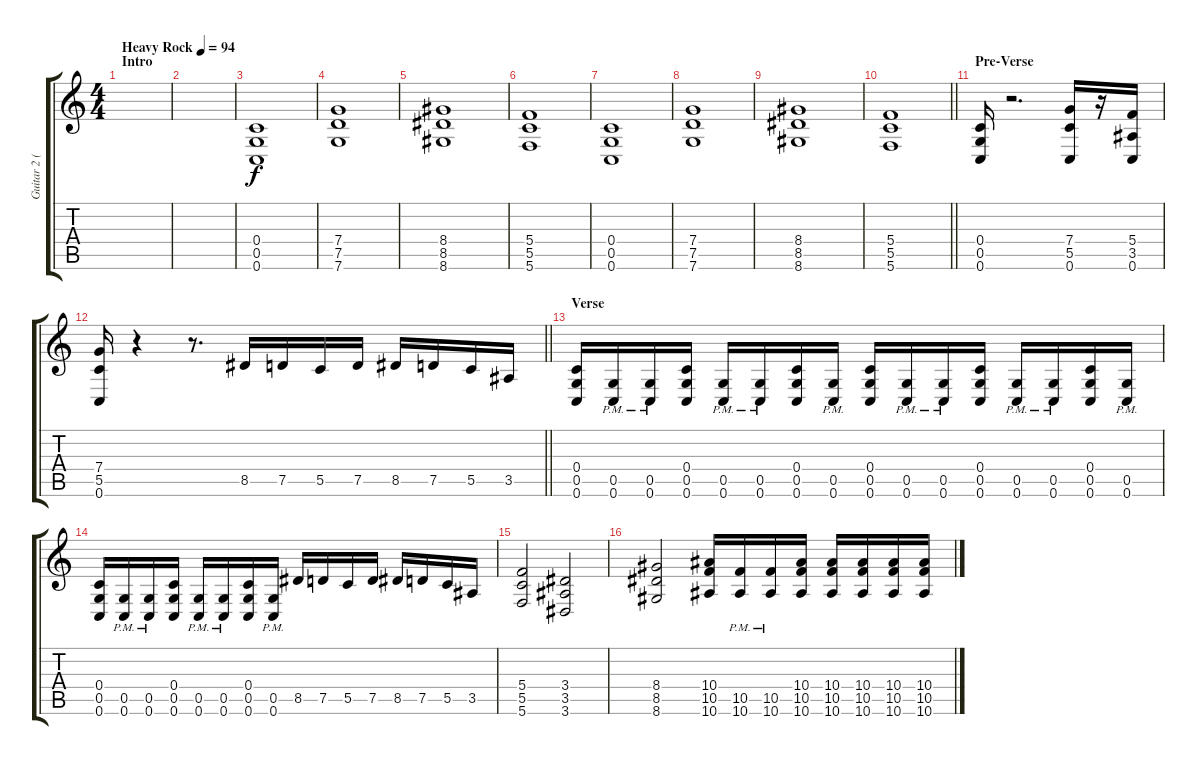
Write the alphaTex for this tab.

\track ("Guitar 2 (Travis Miguel)" "Guitar 2 (") {instrument distortionguitar}
\staff {score tabs}
\tuning (D4 A3 F3 C3 G2 C2) {hide}
\ts (4 4)
\section ("" "Intro")
\tempo (94 "Heavy Rock")
\clef g2
\ks c
|
|
(0.4 0.5 0.6).1 |
(7.4 7.5 7.6).1 |
(8.4 8.5 8.6).1 |
(5.4 5.5 5.6).1 |
(0.4 0.5 0.6).1 |
(7.4 7.5 7.6).1 |
(8.4 8.5 8.6).1 |
\barLineRight lightlight
(5.4 5.5 5.6).1 |
\section ("" "Pre-Verse")
(0.4 0.5 0.6).16 r.2{d} (7.4 5.5 0.6).16 r.16 (5.4 3.5 0.6).16 |
\barLineRight lightlight
(7.4 5.5 0.6).16 r.4 r.8{d} 8.5.16 7.5.16 5.5.16 7.5.16 8.5.16 7.5.16 5.5.16 3.5.16 |
\section ("" "Verse")
(0.4 0.5 0.6).16 (0.5{pm} 0.6{pm}).16 (0.5{pm} 0.6{pm}).16 (0.4 0.5 0.6).16 (0.5{pm} 0.6{pm}).16 (0.5{pm} 0.6{pm}).16 (0.4 0.5 0.6).16 (0.5{pm} 0.6{pm}).16 (0.4 0.5 0.6).16 (0.5{pm} 0.6{pm}).16 (0.5{pm} 0.6{pm}).16 (0.4 0.5 0.6).16 (0.5{pm} 0.6{pm}).16 (0.5{pm} 0.6{pm}).16 (0.4 0.5 0.6).16 (0.5{pm} 0.6{pm}).16 |
(0.4 0.5 0.6).16 (0.5{pm} 0.6{pm}).16 (0.5{pm} 0.6{pm}).16 (0.4 0.5 0.6).16 (0.5{pm} 0.6{pm}).16 (0.5{pm} 0.6{pm}).16 (0.4 0.5 0.6).16 (0.5{pm} 0.6{pm}).16 8.5.16 7.5.16 5.5.16 7.5.16 8.5.16 7.5.16 5.5.16 3.5.16 |
(5.4 5.5 5.6).2 (3.4 3.5 3.6).2 |
(8.4 8.5 8.6).2 (10.4 10.5 10.6).16 (10.5{pm} 10.6{pm}).16 (10.5{pm} 10.6{pm}).16 (10.4 10.5 10.6).16 (10.4 10.5 10.6).16 (10.4 10.5 10.6).16 (10.4 10.5 10.6).16 (10.4 10.5 10.6).16
